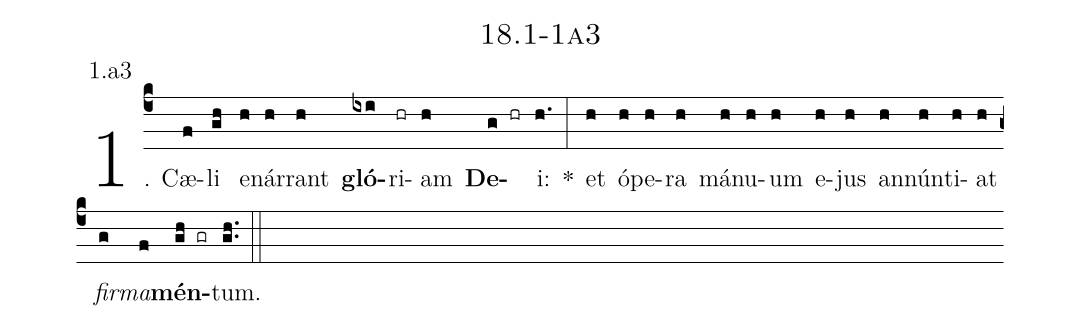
name: 18.1-1a3;
annotation: 1.a3;
%%
(c4)1. Cæ(f)li(gh) e(h)nár(h)rant(h) <b>gló</b>(ixi)ri(hr)am(h) <b>De</b>(g hr)i:(h.) *(:) et(h) ó(h)pe(h)ra(h) má(h)nu(h)um(h) e(h)jus(h) an(h)nún(h)ti(h)at(h) <i>fir</i>(g)<i>ma</i>(f)<b>mén</b>(gh gr)tum.(gh..) (::)


%E(h) u(h) o(g) u(f) a(gh) e.(gh..) (::)
